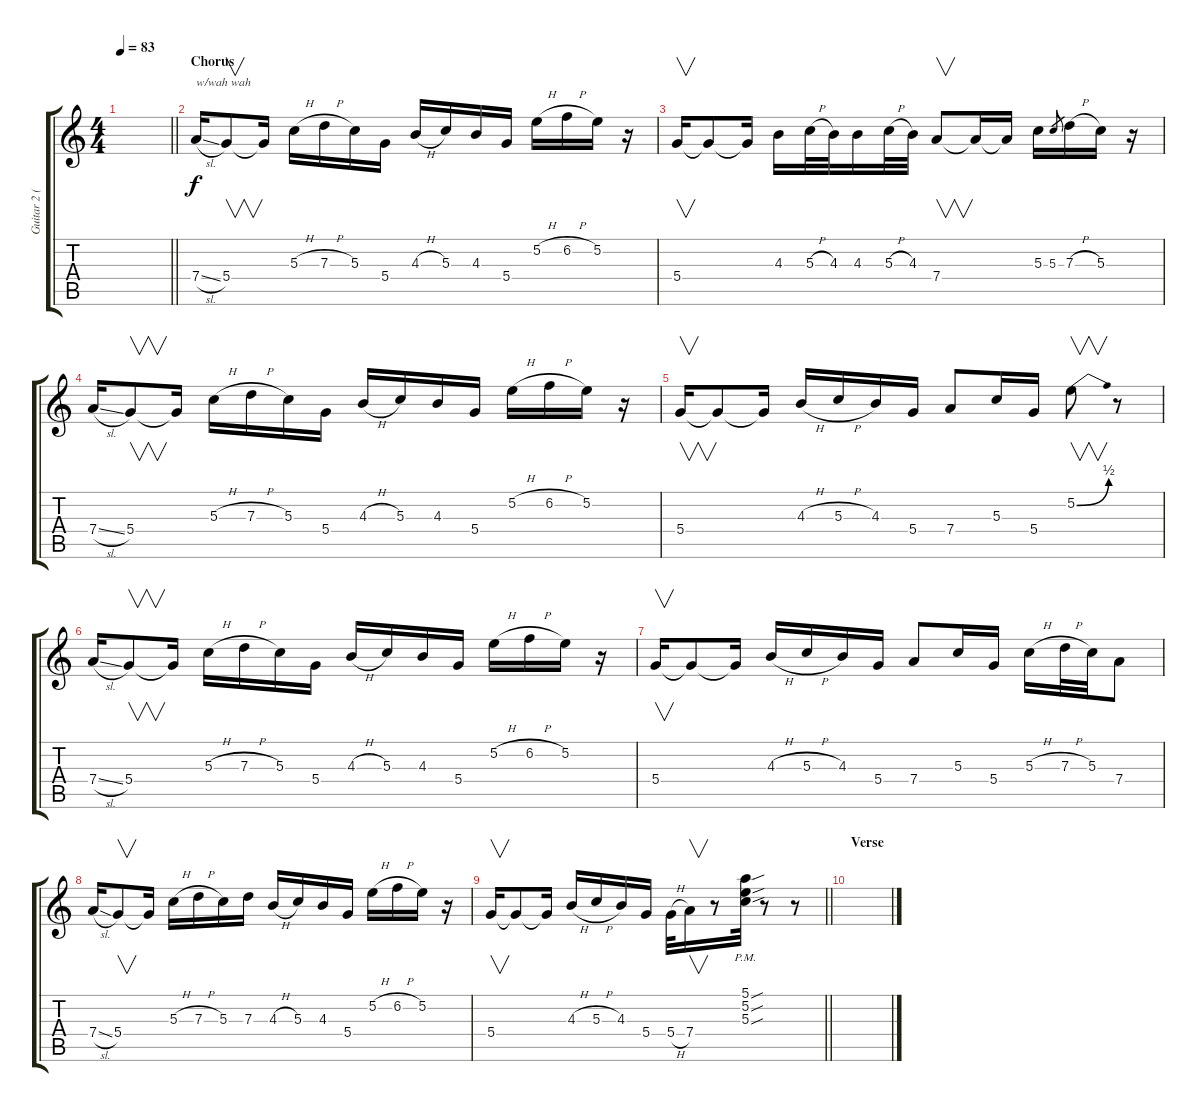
\track ("Guitar 2 (Doubled)" "Guitar 2 (") {instrument electricguitarclean}
\staff {score tabs}
\tuning (E4 B3 G3 D3 A2 E2) {hide}
\ts (4 4)
\tempo 83
\clef g2
\barLineRight lightlight
\ks c
|
\section ("" "Chorus")
7.4{sl}.16{txt "w/wah wah"} 5.4.8{v} 5.4{t}.16 5.3{h}.16 7.3{h}.16 5.3.16 5.4.16 4.3{h}.16 5.3.16 4.3.16 5.4.16 5.2{h}.16 6.2{h}.16 5.2.16 r.16 |
5.4.16{v} 5.4{t}.8 5.4{t}.16 4.3.16 5.3{h}.32 4.3.32 4.3.16 5.3{h}.32 4.3.32 7.4.8{v} 7.4{t}.16 7.4{t}.16 5.3.16 5.3.8{gr} 7.3{h}.16 5.3.16 r.16 |
7.4{sl}.16 5.4.8{v} 5.4{t}.16 5.3{h}.16 7.3{h}.16 5.3.16 5.4.16 4.3{h}.16 5.3.16 4.3.16 5.4.16 5.2{h}.16 6.2{h}.16 5.2.16 r.16 |
5.4.16{v} 5.4{t}.8 5.4{t}.16 4.3{h}.16 5.3{h}.16 4.3.16 5.4.16 7.4.8 5.3.16 5.4.16 5.2{be (bend 0 0 60 2)}.8{v} r.8 |
7.4{sl}.16 5.4.8{v} 5.4{t}.16 5.3{h}.16 7.3{h}.16 5.3.16 5.4.16 4.3{h}.16 5.3.16 4.3.16 5.4.16 5.2{h}.16 6.2{h}.16 5.2.16 r.16 |
5.4.16{v} 5.4{t}.8 5.4{t}.16 4.3{h}.16 5.3{h}.16 4.3.16 5.4.16 7.4.8 5.3.16 5.4.16 5.3{h}.16 7.3{h}.32 5.3.32 7.4.8 |
7.4{sl}.16 5.4.8{v} 5.4{t}.16 5.3{h}.16 7.3{h}.16 5.3.16 7.3.16 4.3{h}.16 5.3.16 4.3.16 5.4.16 5.2{h}.16 6.2{h}.16 5.2.16 r.16 |
\barLineRight lightlight
5.4.16{v} 5.4{t}.8 5.4{t}.16 4.3{h}.16 5.3{h}.16 4.3.16 5.4.16 5.4{h}.32 7.4.16{v} r.8 (5.1{sou pm} 5.2{sou pm} 5.3{sou pm}).32 r.8 r.8 |
\section ("" "Verse")
